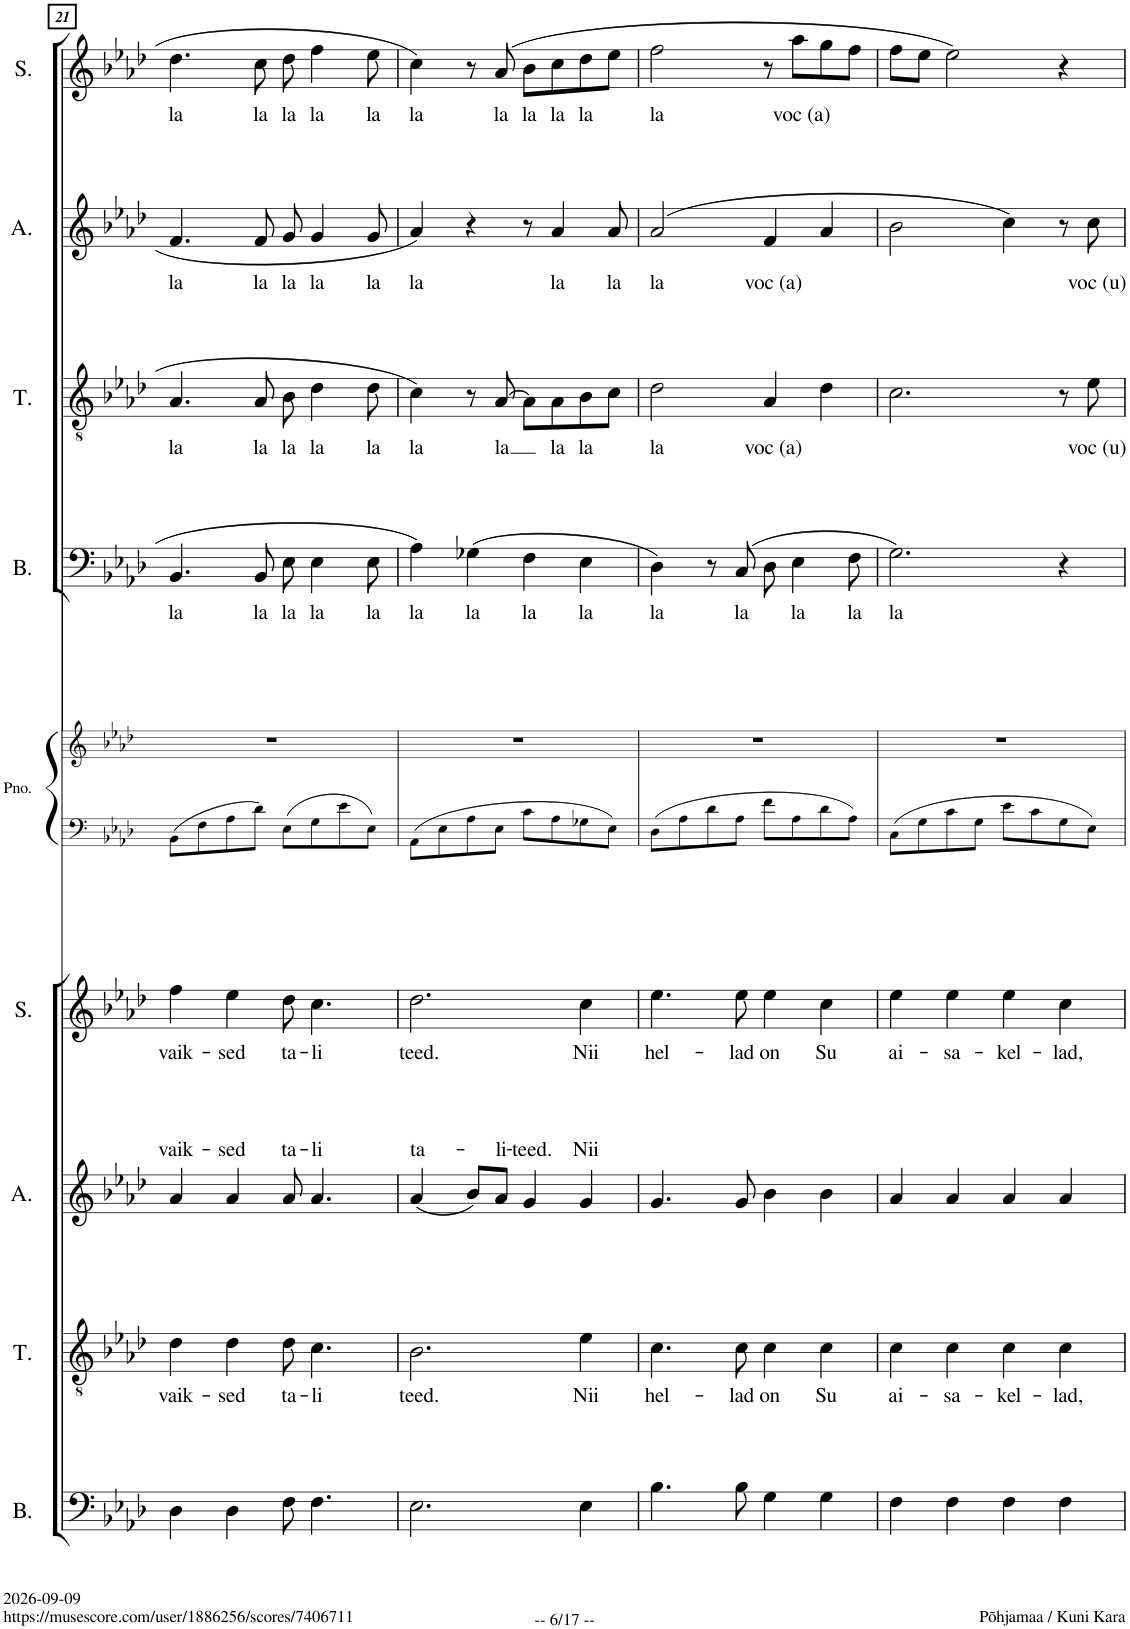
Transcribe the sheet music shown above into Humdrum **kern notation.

**kern	**kern	**text	**kern	**text	**kern	**text	**kern	**kern	**kern	**text	**kern	**text	**kern	**text	**kern	**text
*part9	*part8	*part8	*part7	*part7	*part6	*part6	*part5	*part5	*part4	*part4	*part3	*part3	*part2	*part2	*part1	*part1
*staff10	*staff9	*staff9	*staff8	*staff8	*staff7	*staff7	*staff6	*staff5	*staff4	*staff4	*staff3	*staff3	*staff2	*staff2	*staff1	*staff1
*I"Bass	*I"Tenor	*	*I"Alto	*	*I"Soprano	*	*I"Piano	*	*I"Bass	*	*I"Tenor	*	*I"Alto	*	*I"Soprano	*
*I'B.	*I'T.	*	*I'A.	*	*I'S.	*	*I'Pno.	*	*I'B.	*	*I'T.	*	*I'A.	*	*I'S.	*
!!LO:PB:g=z
*clefF4	*clefGv2	*	*clefG2	*	*clefG2	*	*clefF4	*clefG2	*clefF4	*	*clefGv2	*	*clefG2	*	*clefG2	*
*	*	*	*Trd1c2	*	*	*	*	*	*	*	*	*	*Trd1c2	*	*	*
*k[b-e-a-d-]	*k[b-e-a-d-]	*	*k[b-e-a-d-]	*	*k[b-e-a-d-]	*	*k[b-e-a-d-]	*k[b-e-a-d-]	*k[b-e-a-d-]	*	*k[b-e-a-d-]	*	*k[b-e-a-d-]	*	*k[b-e-a-d-]	*
*M4/4	*M4/4	*	*M4/4	*	*M4/4	*	*M4/4	*M4/4	*M4/4	*	*M4/4	*	*M4/4	*	*M4/4	*
=21	=21	=21	=21	=21	=21	=21	=21	=21	=21	=21	=21	=21	=21	=21	=21	=21
!	!	!LO:LY:b	!	!LO:LY:a	!	!LO:LY:b	!	!	!	!LO:LY:b	!	!LO:LY:b	!	!LO:LY:b	!	!LO:LY:b
4D-\	4d-\	vaik-	4a-/	vaik-	4ff\	vaik-	8BB-\L	1r	4.BB-/	la	4.A-/	la	4.f/	la	4.dd-\	la
.	.	.	.	.	.	.	8F\	.	.	.	.	.	.	.	.	.
!	!	!LO:LY:b	!	!LO:LY:a	!	!LO:LY:b	!	!	!	!	!	!	!	!	!	!
4D-\	4d-\	-sed	4a-/	-sed	4ee-\	-sed	8A-\	.	.	.	.	.	.	.	.	.
!	!	!	!	!	!	!	!	!	!	!LO:LY:b	!	!LO:LY:b	!	!LO:LY:b	!	!LO:LY:b
.	.	.	.	.	.	.	8d-\J	.	8BB-/	la	8A-/	la	8f/	la	8cc\	la
!	!	!LO:LY:b	!	!LO:LY:a	!	!LO:LY:b	!	!	!	!LO:LY:b	!	!LO:LY:b	!	!LO:LY:b	!	!LO:LY:b
8F\	8d-\	ta-	8a-/	ta-	8dd-\	ta-	8E-\L	.	8E-\	la	8B-\	la	8g/	la	8dd-\	la
!	!	!LO:LY:b	!	!LO:LY:a	!	!LO:LY:b	!	!	!	!LO:LY:b	!	!LO:LY:b	!	!LO:LY:b	!	!LO:LY:b
4.F\	4.c\	-li	4.a-/	-li	4.cc\	-li	8G\	.	4E-\	la	4d-\	la	4g/	la	4ff\	la
.	.	.	.	.	.	.	8e-\	.	.	.	.	.	.	.	.	.
!	!	!	!	!	!	!	!	!	!	!LO:LY:b	!	!LO:LY:b	!	!LO:LY:b	!	!LO:LY:b
.	.	.	.	.	.	.	8E-\J	.	8E-\	la	8d-\	la	8g/	la	8ee-\	la
=22	=22	=22	=22	=22	=22	=22	=22	=22	=22	=22	=22	=22	=22	=22	=22	=22
!	!	!LO:LY:b	!	!LO:LY:a	!	!LO:LY:b	!	!	!	!LO:LY:b	!	!LO:LY:b	!	!LO:LY:b	!	!LO:LY:b
2.E-\	2.B-\	teed.	(4a-/	ta-	2.dd-\	teed.	8AA-\L	1r	4A-\	la	4c\	la	4a-/	la	4cc\	la
.	.	.	.	.	.	.	8E-\	.	.	.	.	.	.	.	.	.
!	!	!	!	!	!	!	!	!	!	!LO:LY:b	!	!	!	!	!	!
.	.	.	8b-/L)	.	.	.	8A-\	.	(4G-X\	la	8r	.	4r	.	8r	.
!	!	!	!	!LO:LY:a	!	!	!	!	!	!	!	!LO:LY:b	!	!	!	!LO:LY:b
.	.	.	8a-/J	-li-	.	.	8E-\J	.	.	.	[8A-/	la	.	.	(8a-/	la
!	!	!	!	!LO:LY:a	!	!	!	!	!	!LO:LY:b	!	!	!	!	!	!LO:LY:b
.	.	.	4g/	-teed.	.	.	8c\L	.	4F\	la	8A-\L]	.	8r	.	8b-\L	la
!	!	!	!	!	!	!	!	!	!	!	!	!LO:LY:b	!	!LO:LY:b	!	!LO:LY:b
.	.	.	.	.	.	.	8A-\	.	.	.	8A-\	la	4a-/	la	8cc\	la
!	!	!LO:LY:b	!	!LO:LY:a	!	!LO:LY:b	!	!	!	!LO:LY:b	!	!LO:LY:b	!	!	!	!LO:LY:b
4E-\	4e-\	Nii	4g/	Nii	4cc\	Nii	8G-X\	.	4E-\	la	8B-\	la	.	.	8dd-\	la
!	!	!	!	!	!	!	!	!	!	!	!	!	!	!LO:LY:b	!	!
.	.	.	.	.	.	.	8E-\J	.	.	.	8c\J	.	8a-/	la	8ee-\J	.
=23	=23	=23	=23	=23	=23	=23	=23	=23	=23	=23	=23	=23	=23	=23	=23	=23
!	!	!LO:LY:b	!	!	!	!LO:LY:b	!	!	!	!LO:LY:b	!	!LO:LY:b	!	!LO:LY:b	!	!LO:LY:b
4.B-\	4.c\	hel-	4.g/	.	4.ee-\	hel-	8D-\L	1r	4D-\)	la	2d-\	la	(2a-/	la	2ff\	la
.	.	.	.	.	.	.	8A-\	.	.	.	.	.	.	.	.	.
.	.	.	.	.	.	.	8d-\	.	8r	.	.	.	.	.	.	.
!	!	!LO:LY:b	!	!	!	!LO:LY:b	!	!	!	!LO:LY:b	!	!	!	!	!	!
8B-\	8c\	-lad	8g/	.	8ee-\	-lad	8A-\J	.	(8C/	la	.	.	.	.	.	.
!	!	!LO:LY:b	!	!	!	!LO:LY:b	!	!	!	!	!	!LO:LY:b	!	!LO:LY:b	!	!
4G\	4c\	on	4b-\	.	4ee-\	on	8f\L	.	8D-\	.	4A-/	voc (a)	4f/	voc (a)	8r	.
!	!	!	!	!	!	!	!	!	!	!LO:LY:b	!	!	!	!	!	!LO:LY:b
.	.	.	.	.	.	.	8A-\	.	4E-\	la	.	.	.	.	8aa-\L	voc (a)
!	!	!LO:LY:b	!	!	!	!LO:LY:b	!	!	!	!	!	!	!	!	!	!
4G\	4c\	Su	4b-\	.	4cc\	Su	8d-\	.	.	.	4d-\	.	4a-/	.	8gg\	.
!	!	!	!	!	!	!	!	!	!	!LO:LY:b	!	!	!	!	!	!
.	.	.	.	.	.	.	8A-\J	.	8F\	la	.	.	.	.	8ff\J	.
=24	=24	=24	=24	=24	=24	=24	=24	=24	=24	=24	=24	=24	=24	=24	=24	=24
!	!	!LO:LY:b	!	!	!	!LO:LY:b	!	!	!	!LO:LY:b	!	!	!	!	!	!
4F\	4c\	ai-	4a-/	.	4ee-\	ai-	8C\L	1r	2.G\)	la	2.c\	.	2b-\	.	8ff\L	.
.	.	.	.	.	.	.	8G\	.	.	.	.	.	.	.	8ee-\J	.
!	!	!LO:LY:b	!	!	!	!LO:LY:b	!	!	!	!	!	!	!	!	!	!
4F\	4c\	-sa-	4a-/	.	4ee-\	-sa-	8c\	.	.	.	.	.	.	.	2ee-\)	.
.	.	.	.	.	.	.	8G\J	.	.	.	.	.	.	.	.	.
!	!	!LO:LY:b	!	!	!	!LO:LY:b	!	!	!	!	!	!	!	!	!	!
4F\	4c\	-kel-	4a-/	.	4ee-\	-kel-	8e-\L	.	.	.	.	.	4cc\)	.	.	.
.	.	.	.	.	.	.	8c\	.	.	.	.	.	.	.	.	.
!	!	!LO:LY:b	!	!	!	!LO:LY:b	!	!	!	!	!	!	!	!	!	!
4F\	4c\	-lad,	4a-/	.	4cc\	-lad,	8G\	.	4r	.	8r	.	8r	.	4r	.
!	!	!	!	!	!	!	!	!	!	!	!	!LO:LY:b	!	!LO:LY:b	!	!
.	.	.	.	.	.	.	8E-\J	.	.	.	8e-\	voc (u)	8cc\	voc (u)	.	.
=	=	=	=	=	=	=	=	=	=	=	=	=	=	=	=	=
*-	*-	*-	*-	*-	*-	*-	*-	*-	*-	*-	*-	*-	*-	*-	*-	*-
